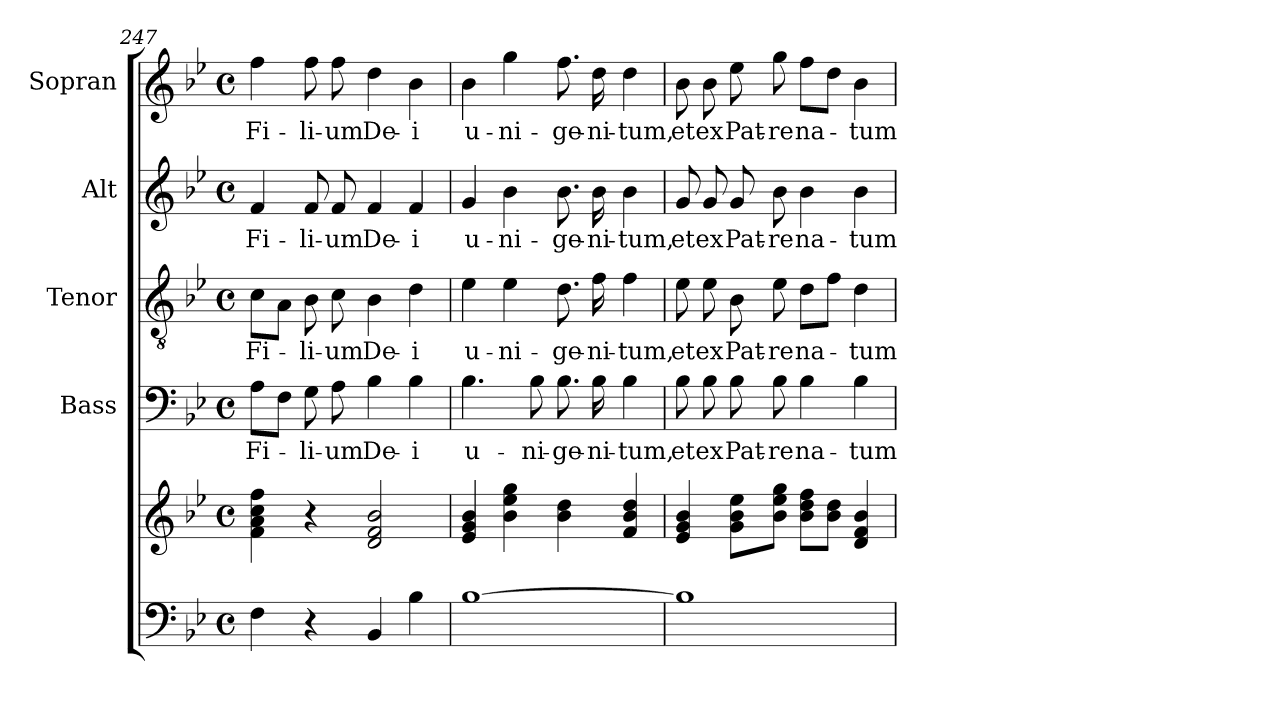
**kern	**kern	**kern	**text	**kern	**text	**kern	**text	**kern	**text
*part5	*part5	*part4	*part4	*part3	*part3	*part2	*part2	*part1	*part1
*staff6	*staff5	*staff4	*staff4	*staff3	*staff3	*staff2	*staff2	*staff1	*staff1
*	*	*I"Bass	*	*I"Tenor	*	*I"Alt	*	*I"Sopran	*
*	*	*I'B.	*	*I'T.	*	*I'A.	*	*I'S.	*
*clefF4	*clefG2	*clefF4	*	*clefGv2	*	*clefG2	*	*clefG2	*
*k[b-e-]	*k[b-e-]	*k[b-e-]	*	*k[b-e-]	*	*k[b-e-]	*	*k[b-e-]	*
*B-:	*B-:	*B-:	*	*B-:	*	*B-:	*	*B-:	*
*M4/4	*M4/4	*M4/4	*	*M4/4	*	*M4/4	*	*M4/4	*
*met(c)	*met(c)	*met(c)	*	*met(c)	*	*met(c)	*	*met(c)	*
=247	=247	=247	=247	=247	=247	=247	=247	=247	=247
!	!	!	!LO:LY:b	!	!LO:LY:b	!	!LO:LY:b	!	!LO:LY:b
4F\	4f\ 4a\ 4cc\ 4ff\	8A\L	Fi-	8c\L	Fi-	4f/	Fi-	4ff\	Fi-
.	.	8F\J	.	8A\J	.	.	.	.	.
!	!	!	!LO:LY:b	!	!LO:LY:b	!	!LO:LY:b	!	!LO:LY:b
4r	4r	8G\	-li-	8B-\	-li-	8f/	-li-	8ff\	-li-
!	!	!	!LO:LY:b	!	!LO:LY:b	!	!LO:LY:b	!	!LO:LY:b
.	.	8A\	-um	8c\	-um	8f/	-um	8ff\	-um
!	!	!	!LO:LY:b	!	!LO:LY:b	!	!LO:LY:b	!	!LO:LY:b
4BB-/	2d/ 2f/ 2b-/	4B-\	De-	4B-\	De-	4f/	De-	4dd\	De-
!	!	!	!LO:LY:b	!	!LO:LY:b	!	!LO:LY:b	!	!LO:LY:b
4B-\	.	4B-\	-i	4d\	-i	4f/	-i	4b-\	-i
!!LO:LB:g=z
=248	=248	=248	=248	=248	=248	=248	=248	=248	=248
!	!	!	!LO:LY:b	!	!LO:LY:b	!	!LO:LY:b	!	!LO:LY:b
[1B-	4e-/ 4g/ 4b-/	4.B-\	u-	4e-\	u-	4g/	u-	4b-\	u-
!	!	!	!	!	!LO:LY:b	!	!LO:LY:b	!	!LO:LY:b
.	4b-\ 4ee-\ 4gg\	.	.	4e-\	-ni-	4b-\	-ni-	4gg\	-ni-
!	!	!	!LO:LY:b	!	!	!	!	!	!
.	.	8B-\	-ni-	.	.	.	.	.	.
!	!	!	!LO:LY:b	!	!LO:LY:b	!	!LO:LY:b	!	!LO:LY:b
.	4b-\ 4dd\	8.B-\	-ge-	8.d\	-ge-	8.b-\	-ge-	8.ff\	-ge-
!	!	!	!LO:LY:b	!	!LO:LY:b	!	!LO:LY:b	!	!LO:LY:b
.	.	16B-\	-ni-	16f\	-ni-	16b-\	-ni-	16dd\	-ni-
!	!	!	!LO:LY:b	!	!LO:LY:b	!	!LO:LY:b	!	!LO:LY:b
.	4f/ 4b-/ 4dd/	4B-\	-tum,	4f\	-tum,	4b-\	-tum,	4dd\	-tum,
=249	=249	=249	=249	=249	=249	=249	=249	=249	=249
!	!	!	!LO:LY:b	!	!LO:LY:b	!	!LO:LY:b	!	!LO:LY:b
1B-]	4e-/ 4g/ 4b-/	8B-\	et	8e-\	et	8g/	et	8b-\	et
!	!	!	!LO:LY:b	!	!LO:LY:b	!	!LO:LY:b	!	!LO:LY:b
.	.	8B-\	ex	8e-\	ex	8g/	ex	8b-\	ex
!	!	!	!LO:LY:b	!	!LO:LY:b	!	!LO:LY:b	!	!LO:LY:b
.	8g\ 8b-\ 8ee-\L	8B-\	Pat-	8B-\	Pat-	8g/	Pat-	8ee-\	Pat-
!	!	!	!LO:LY:b	!	!LO:LY:b	!	!LO:LY:b	!	!LO:LY:b
.	8b-\ 8ee-\ 8gg\J	8B-\	-re	8e-\	-re	8b-\	-re	8gg\	-re
!	!	!	!LO:LY:b	!	!LO:LY:b	!	!LO:LY:b	!	!LO:LY:b
.	8b-\ 8dd\ 8ff\L	4B-\	na-	8d\L	na-	4b-\	na-	8ff\L	na-
.	8b-\ 8dd\J	.	.	8f\J	.	.	.	8dd\J	.
!	!	!	!LO:LY:b	!	!LO:LY:b	!	!LO:LY:b	!	!LO:LY:b
.	4d/ 4f/ 4b-/	4B-\	-tum	4d\	-tum	4b-\	-tum	4b-\	-tum
=	=	=	=	=	=	=	=	=	=
*-	*-	*-	*-	*-	*-	*-	*-	*-	*-
